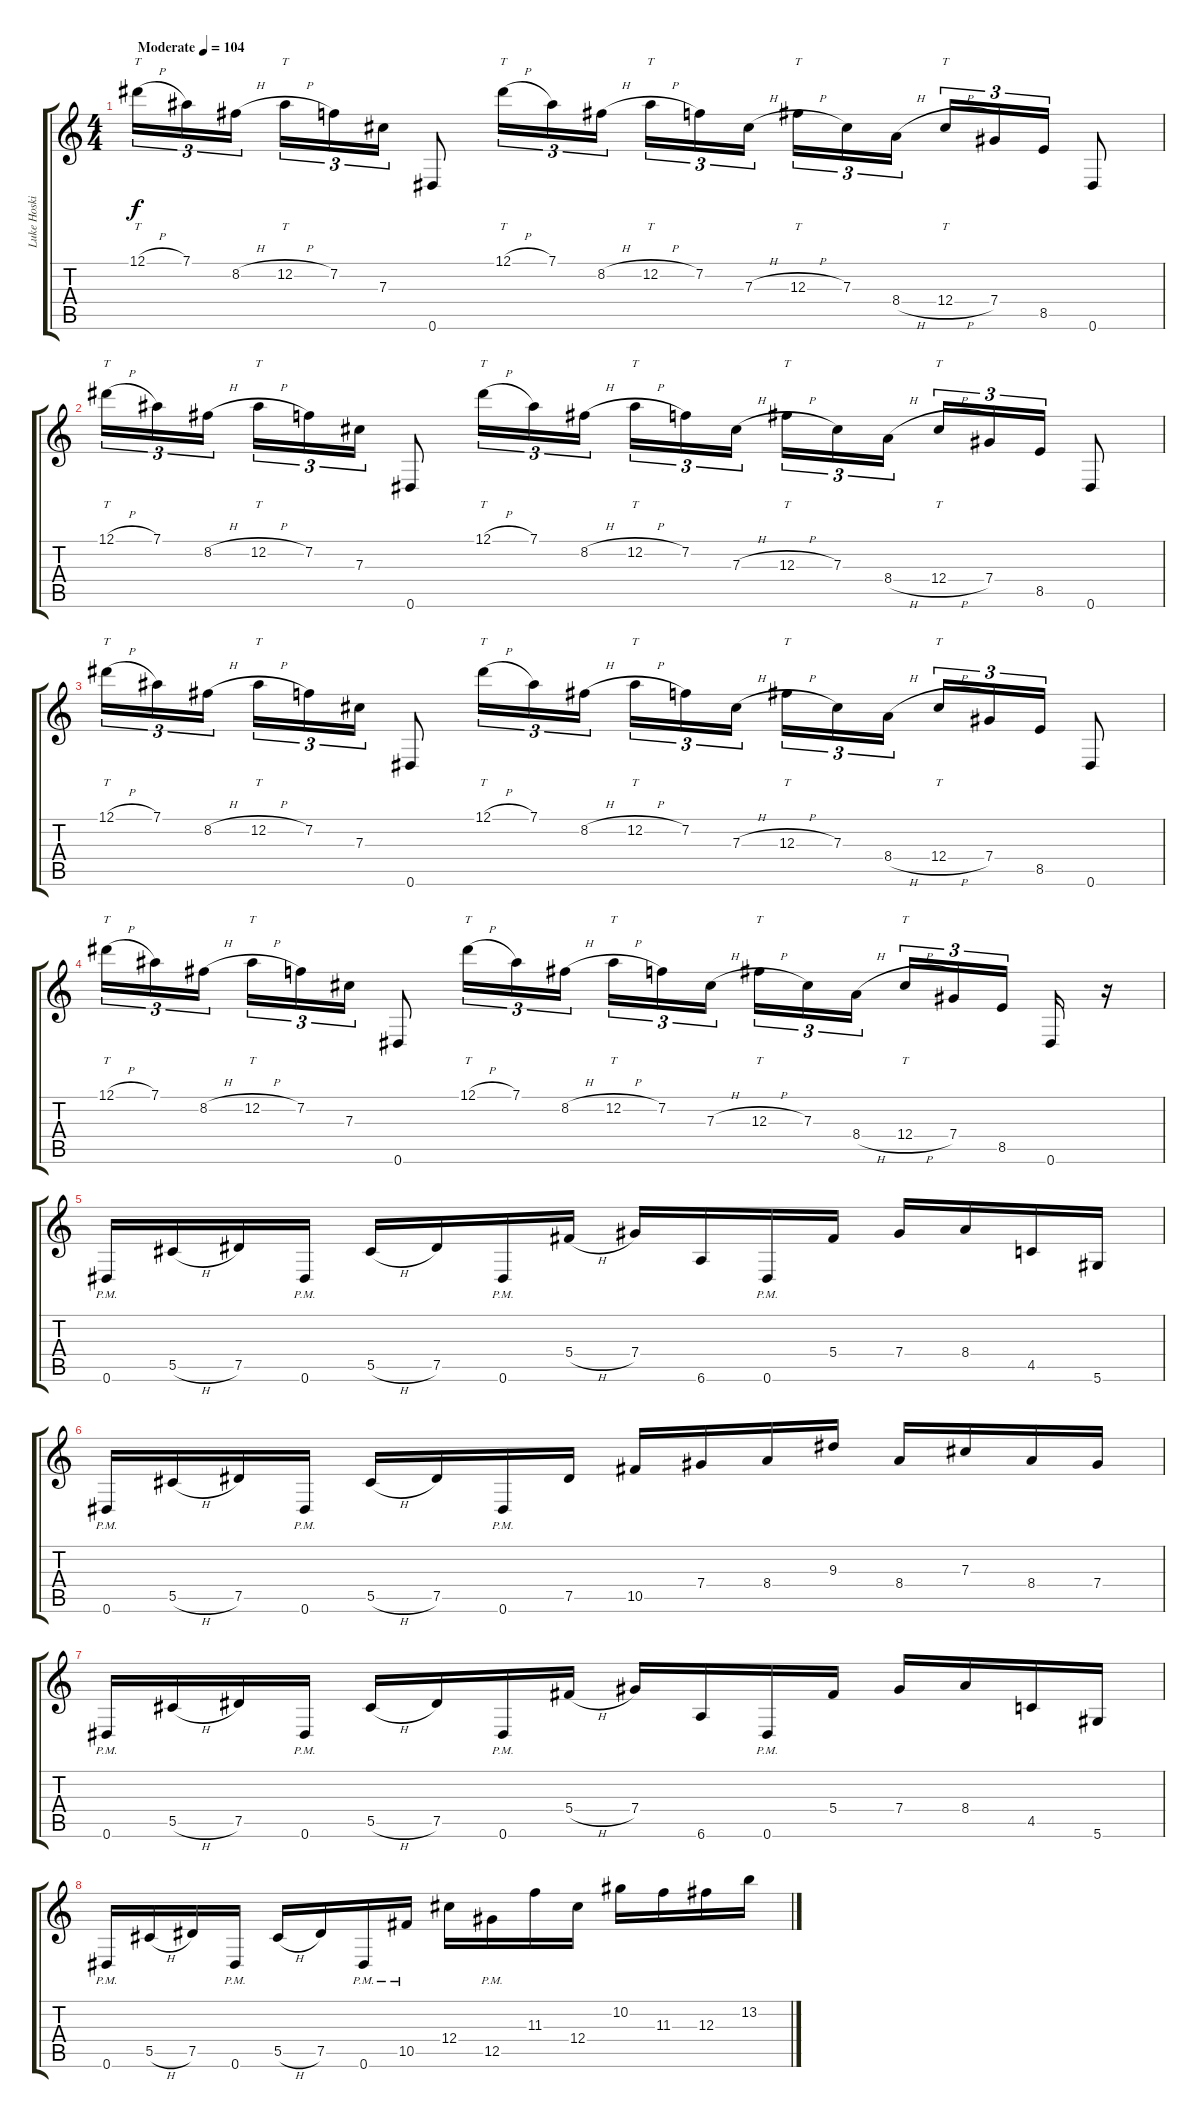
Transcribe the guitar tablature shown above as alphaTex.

\track ("Luke Hoskin" "Luke Hoski") {instrument overdrivenguitar}
\staff {score tabs}
\tuning (Eb4 Bb3 Gb3 Db3 Ab2 Eb2) {hide}
\ts (4 4)
\tempo (104 "Moderate")
\clef g2
\ks c
12.1{h}.16{tt tu (3 2) dy f instrument overdrivenguitar} 7.1.16{tu (3 2)} 8.2{h}.16{tu (3 2) beam splitsecondary} 12.2{h}.16{tt tu (3 2)} 7.2.16{tu (3 2)} 7.3.16{tu (3 2)} 0.6.8 12.1{h}.16{tt tu (3 2)} 7.1.16{tu (3 2)} 8.2{h}.16{tu (3 2)} 12.2{h}.16{tt tu (3 2)} 7.2.16{tu (3 2)} 7.3{h}.16{tu (3 2) beam splitsecondary} 12.3{h}.16{tt tu (3 2)} 7.3.16{tu (3 2)} 8.4{h}.16{tu (3 2)} 12.4{h}.16{tt tu (3 2)} 7.4.16{tu (3 2)} 8.5.16{tu (3 2)} 0.6.8 |
12.1{h}.16{tt tu (3 2)} 7.1.16{tu (3 2)} 8.2{h}.16{tu (3 2) beam splitsecondary} 12.2{h}.16{tt tu (3 2)} 7.2.16{tu (3 2)} 7.3.16{tu (3 2)} 0.6.8 12.1{h}.16{tt tu (3 2)} 7.1.16{tu (3 2)} 8.2{h}.16{tu (3 2)} 12.2{h}.16{tt tu (3 2)} 7.2.16{tu (3 2)} 7.3{h}.16{tu (3 2) beam splitsecondary} 12.3{h}.16{tt tu (3 2)} 7.3.16{tu (3 2)} 8.4{h}.16{tu (3 2)} 12.4{h}.16{tt tu (3 2)} 7.4.16{tu (3 2)} 8.5.16{tu (3 2)} 0.6.8 |
12.1{h}.16{tt tu (3 2)} 7.1.16{tu (3 2)} 8.2{h}.16{tu (3 2) beam splitsecondary} 12.2{h}.16{tt tu (3 2)} 7.2.16{tu (3 2)} 7.3.16{tu (3 2)} 0.6.8 12.1{h}.16{tt tu (3 2)} 7.1.16{tu (3 2)} 8.2{h}.16{tu (3 2)} 12.2{h}.16{tt tu (3 2)} 7.2.16{tu (3 2)} 7.3{h}.16{tu (3 2) beam splitsecondary} 12.3{h}.16{tt tu (3 2)} 7.3.16{tu (3 2)} 8.4{h}.16{tu (3 2)} 12.4{h}.16{tt tu (3 2)} 7.4.16{tu (3 2)} 8.5.16{tu (3 2)} 0.6.8 |
12.1{h}.16{tt tu (3 2)} 7.1.16{tu (3 2)} 8.2{h}.16{tu (3 2) beam splitsecondary} 12.2{h}.16{tt tu (3 2)} 7.2.16{tu (3 2)} 7.3.16{tu (3 2)} 0.6.8 12.1{h}.16{tt tu (3 2)} 7.1.16{tu (3 2)} 8.2{h}.16{tu (3 2)} 12.2{h}.16{tt tu (3 2)} 7.2.16{tu (3 2)} 7.3{h}.16{tu (3 2) beam splitsecondary} 12.3{h}.16{tt tu (3 2)} 7.3.16{tu (3 2)} 8.4{h}.16{tu (3 2)} 12.4{h}.16{tt tu (3 2)} 7.4.16{tu (3 2)} 8.5.16{tu (3 2) beam splitsecondary} 0.6.16 r.16 |
0.6{pm}.16 5.5{h}.16 7.5.16 0.6{pm}.16 5.5{h}.16 7.5.16 0.6{pm}.16 5.4{h}.16 7.4.16 6.6.16 0.6{pm}.16 5.4.16 7.4.16 8.4.16 4.5.16 5.6.16 |
0.6{pm}.16 5.5{h}.16 7.5.16 0.6{pm}.16 5.5{h}.16 7.5.16 0.6{pm}.16 7.5.16 10.5.16 7.4.16 8.4.16 9.3.16 8.4.16 7.3.16 8.4.16 7.4.16 |
0.6{pm}.16 5.5{h}.16 7.5.16 0.6{pm}.16 5.5{h}.16 7.5.16 0.6{pm}.16 5.4{h}.16 7.4.16 6.6.16 0.6{pm}.16 5.4.16 7.4.16 8.4.16 4.5.16 5.6.16 |
0.6{pm}.16 5.5{h}.16 7.5.16 0.6{pm}.16 5.5{h}.16 7.5.16 0.6{pm}.16 10.5{pm}.16 12.4.16 12.5{pm}.16 11.3.16 12.4.16 10.2.16 11.3.16 12.3.16 13.2.16
